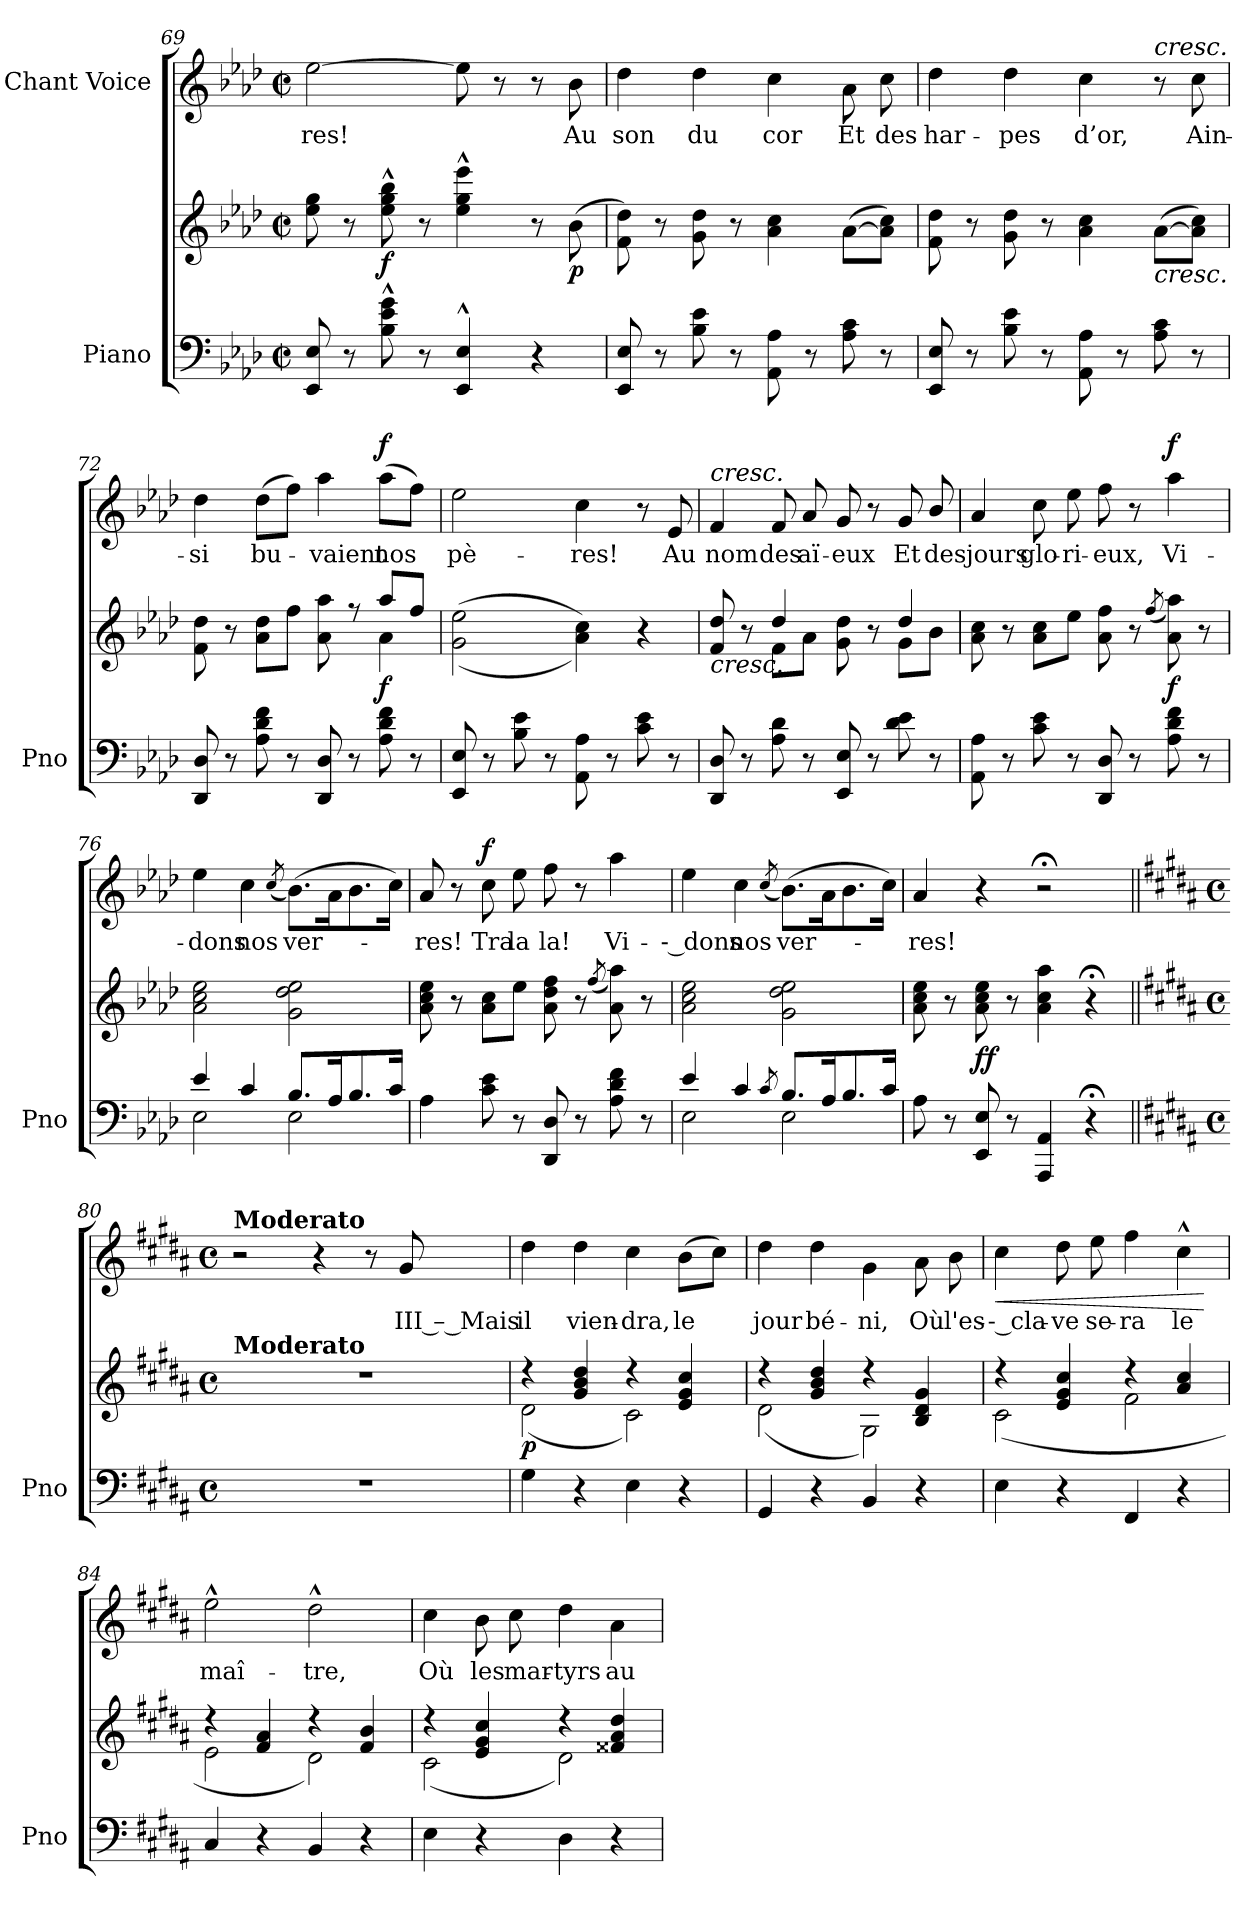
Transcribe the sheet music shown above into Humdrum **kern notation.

**kern	**kern	**dynam	**kern	**text	**dynam
*part2	*part2	*part2	*part1	*part1	*part1
*staff3	*staff2	*staff2/3	*staff1	*staff1	*staff1
*I"Piano	*	*	*I"Chant Voice	*	*
*I'Pno	*	*	*	*	*
*clefF4	*clefG2	*	*clefG2	*	*
*k[b-e-a-d-]	*k[b-e-a-d-]	*	*k[b-e-a-d-]	*	*
*M2/2	*M2/2	*	*M2/2	*	*
*met(c|)	*met(c|)	*	*met(c|)	*	*
=69	=69	=69	=69	=69	=69
!	!	!	!	!LO:LY:b	!
8EE-/ 8E-/	8ee-\ 8gg\	.	[2ee-\	-res!	.
8r	8r	.	.	.	.
!	!	!LO:DY:b	!	!	!
8B-\^^ 8e-\^^ 8g\^^	8ee-\^^ 8gg\^^ 8bb-\^^	f	.	.	.
8r	8r	.	.	.	.
4EE-/^^ 4E-/^^	4ee-\^^ 4gg\^^ 4eee-\^^	.	8ee-\]	.	.
.	.	.	8r	.	.
4r	8r	.	8r	.	.
!	!	!LO:DY:b	!	!LO:LY:b	!
.	(>8b-\	p	8b-\	Au	.
!!LO:LB:g=z
=70	=70	=70	=70	=70	=70
!	!	!	!	!LO:LY:b	!
8EE-/ 8E-/	8f\ 8dd-\)	.	4dd-\	son	.
8r	8r	.	.	.	.
!	!	!	!	!LO:LY:b	!
8B-\ 8e-\	8g\ 8dd-\	.	4dd-\	du	.
8r	8r	.	.	.	.
!	!	!	!	!LO:LY:b	!
8AA-\ 8A-\	4a-\ 4cc\	.	4cc\	cor	.
8r	.	.	.	.	.
!	!	!	!	!LO:LY:b	!
8A-\ 8c\	(>[8a-\L	.	8a-\	Et	.
!	!	!	!	!LO:LY:b	!
8r	8a-\] 8cc\J)	.	8cc\	des	.
=71	=71	=71	=71	=71	=71
!	!	!	!	!LO:LY:b	!
8EE-/ 8E-/	8f\ 8dd-\	.	4dd-\	har-	.
8r	8r	.	.	.	.
!	!	!	!	!LO:LY:b	!
8B-\ 8e-\	8g\ 8dd-\	.	4dd-\	-pes	.
8r	8r	.	.	.	.
!	!	!	!	!LO:LY:b	!
8AA-\ 8A-\	4a-\ 4cc\	.	4cc\	d’or,	.
8r	.	.	.	.	.
!	!	!	!LO:TX:a:i:t=cresc.	!	!
!	!LO:TX:b:i:t=cresc.	!	!	!	!
8A-\ 8c\	(>[8a-\L	.	8r	.	.
!	!	!	!	!LO:LY:b	!
8r	8a-\] 8cc\J)	.	8cc\	Ain-	.
=72	=72	=72	=72	=72	=72
*	*^	*	*	*	*
!	!	!	!	!	!LO:LY:b	!
8DD-/ 8D-/	4rddyy	8f\ 8dd-\	.	4dd-\	-si	.
8r	.	8r	.	.	.	.
!	!	!	!	!	!LO:LY:b	!
8A-\ 8d-\ 8f\	4rffyy	8a-\ 8dd-\L	.	(>8dd-\L	bu-	.
8r	.	8ff\J	.	8ff\J)	.	.
!	!	!	!	!	!LO:LY:b	!
8DD-/ 8D-/	4rffyy	8a-\ 8aa-\	.	4aa-\	-vaient	.
8r	.	8rff	.	.	.	.
!	!	!	!LO:DY:b	!	!LO:LY:b	!LO:DY:a
8A-\ 8d-\ 8f\	8aa-/L	4a-\	f	(>8aa-\L	nos	f
8r	8ff/J	.	.	8ff\J)	.	.
*	*v	*v	*	*	*	*
=73	=73	=73	=73	=73	=73
!	!	!	!	!LO:LY:b	!
8EE-/ 8E-/	(>(<2g\ 2ee-\	.	2ee-\	pè-	.
8r	.	.	.	.	.
8B-\ 8e-\	.	.	.	.	.
8r	.	.	.	.	.
!	!	!	!	!LO:LY:b	!
8AA-\ 8A-\	4a-\ 4cc\))	.	4cc\	-res!	.
8r	.	.	.	.	.
8c\ 8e-\	4r	.	8r	.	.
!	!	!	!	!LO:LY:b	!
8r	.	.	8e-/	Au	.
!!LO:LB:g=z
=74	=74	=74	=74	=74	=74
*	*^	*	*	*	*
!	!	!	!	!LO:TX:a:i:t=cresc.	!	!
!	!LO:TX:b:i:t=cresc.	!	!	!	!	!
!	!	!	!	!	!LO:LY:b	!
8DD-/ 8D-/	8f/ 8dd-/	4reyy	.	4f/	nom	.
8r	8r	.	.	.	.	.
!	!	!	!	!	!LO:LY:b	!
8A-\ 8d-\	4dd-/	8f\L	.	8f/	des	.
!	!	!	!	!	!LO:LY:b	!
8r	.	8a-\J	.	8a-/	aï-	.
!	!	!	!	!	!LO:LY:b	!
8EE-/ 8E-/	8g\ 8dd-\	4reyy	.	8g/	-eux	.
8r	8r	.	.	8r	.	.
!	!	!	!	!	!LO:LY:b	!
8d-\ 8e-\	4dd-/	8g\L	.	8g/	Et	.
!	!	!	!	!	!LO:LY:b	!
8r	.	8b-\J	.	8b-/	des	.
=75	=75	=75	=75	=75	=75	=75
!	!	!	!	!	!LO:LY:b	!
*	*v	*v	*	*	*	*
8AA-\ 8A-\	8a-\ 8cc\	.	4a-/	jours	.
8r	8r	.	.	.	.
!	!	!	!	!LO:LY:b	!
8c\ 8e-\	8a-\ 8cc\L	.	8cc\	glo-	.
!	!	!	!	!LO:LY:b	!
8r	8ee-\J	.	8ee-\	-ri-	.
!	!	!	!	!LO:LY:b	!
8DD-/ 8D-/	8a-\ 8ff\	.	8ff\	-eux,	.
8r	8r	.	8r	.	.
.	(<8qff/	.	.	.	.
!	!	!LO:DY:b	!	!LO:LY:b	!LO:DY:a
8A-\ 8d-\ 8f\	8a-\ 8aa-\)	f	4aa-\	Vi-	f
8r	8r	.	.	.	.
=76	=76	=76	=76	=76	=76
*^	*	*	*	*	*
!	!	!	!	!	!LO:LY:b	!
4e-/	2E-\	2a-\ 2cc\ 2ee-\	.	4ee-\	-dons	.
!	!	!	!	!	!LO:LY:b	!
4c/	.	.	.	4cc\	nos	.
.	.	.	.	(<8qcc/	.	.
!	!	!	!	!	!LO:LY:b	!
8.B-/L	2E-\	2g\ 2dd-\ 2ee-\	.	(>8.b-\L)	ver-	.
16A-/K	.	.	.	16a-\K	.	.
8.B-/	.	.	.	8.b-\	.	.
16c/Jk	.	.	.	16cc\Jk)	.	.
*v	*v	*	*	*	*	*
=77	=77	=77	=77	=77	=77
!	!	!	!	!LO:LY:b	!
4A-\	8a-\ 8cc\ 8ee-\	.	8a-/	-res!	.
.	8r	.	8r	.	.
!	!	!	!	!LO:LY:b	!LO:DY:a
8c\ 8e-\	8a-\ 8cc\L	.	8cc\	Tra	f
!	!	!	!	!LO:LY:b	!
8r	8ee-\J	.	8ee-\	la	.
!	!	!	!	!LO:LY:b	!
8DD-/ 8D-/	8a-\ 8dd-\ 8ff\	.	8ff\	la!	.
8r	8r	.	8r	.	.
.	(<8qff/	.	.	.	.
!	!	!	!	!LO:LY:b	!
8A-\ 8d-\ 8f\	8a-\ 8aa-\)	.	4aa-\	Vi-	.
8r	8r	.	.	.	.
!!LO:LB:g=z
=78	=78	=78	=78	=78	=78
*^	*	*	*	*	*
!	!	!	!	!	!LO:LY:b	!
4e-/	2E-\	2a-\ 2cc\ 2ee-\	.	4ee-\	-- dons	.
!	!	!	!	!	!LO:LY:b	!
4c/	.	.	.	4cc\	nos	.
8qc/	.	.	.	(<8qcc/	.	.
!	!	!	!	!	!LO:LY:b	!
8.B-/L	2E-\	2g\ 2dd-\ 2ee-\	.	(>8.b-\L)	ver-	.
16A-/K	.	.	.	16a-\K	.	.
8.B-/	.	.	.	8.b-\	.	.
16c/Jk	.	.	.	16cc\Jk)	.	.
*v	*v	*	*	*	*	*
=79	=79	=79	=79	=79	=79
!	!	!	!	!LO:LY:b	!
8A-\	8a-\ 8cc\ 8ee-\	.	4a-/	-res!	.
8r	8r	.	.	.	.
!	!	!LO:DY:b	!	!	!
8EE-/ 8E-/	8a-\ 8cc\ 8ee-\	ff	4r	.	.
8r	8r	.	.	.	.
4AAA-/ 4AA-/	4a-\ 4cc\ 4aa-\	.	2r;<	.	.
4r;<	4r;<	.	.	.	.
=80||	=80||	=80||	=80||	=80||	=80||
*k[f#c#g#d#a#]	*k[f#c#g#d#a#]	*	*k[f#c#g#d#a#]	*	*
*M4/4	*M4/4	*	*M4/4	*	*
*met(c)	*met(c)	*	*met(c)	*	*
!	!	!	!LO:TX:a:B:t=Moderato	!	!
!	!LO:TX:a:B:t=Moderato	!	!	!	!
1r	1r	.	2r	.	.
.	.	.	4r	.	.
.	.	.	8r	.	.
!	!	!	!	!LO:LY:b	!
.	.	.	8g#/	III – Mais	.
=81	=81	=81	=81	=81	=81
*	*^	*	*	*	*
!	!	!	!LO:DY:b	!	!LO:LY:b	!
4G#\	4r	(<2d#\	p	4dd#\	il	.
!	!	!	!	!	!LO:LY:b	!
4r	4g#/ 4b/ 4dd#/	.	.	4dd#\	vien-	.
!	!	!	!	!	!LO:LY:b	!
4E\	4r	2c#\)	.	4cc#\	-dra,	.
!	!	!	!	!	!LO:LY:b	!
4r	4e/ 4g#/ 4cc#/	.	.	(>8b\L	le	.
.	.	.	.	8cc#\J)	.	.
=82	=82	=82	=82	=82	=82	=82
!	!	!	!	!	!LO:LY:b	!
4GG#/	4r	(<2d#\	.	4dd#\	jour	.
!	!	!	!	!	!LO:LY:b	!
4r	4g#/ 4b/ 4dd#/	.	.	4dd#\	bé-	.
!	!	!	!	!	!LO:LY:b	!
4BB/	4r	2G#\)	.	4g#\	-ni,	.
!	!	!	!	!	!LO:LY:b	!
4r	4B/ 4d#/ 4g#/	.	.	8a#\	Où	.
!	!	!	!	!	!LO:LY:b	!
.	.	.	.	8b\	l'es-	.
!!LO:PB:g=z
=83	=83	=83	=83	=83	=83	=83
!	!	!	!	!	!LO:LY:b	!LO:HP:b
4E\	4r	(<2c#\	.	4cc#\	-- cla-	<
!	!	!	!	!	!LO:LY:b	!
4r	4e/ 4g#/ 4cc#/	.	.	8dd#\	-ve	.
!	!	!	!	!	!LO:LY:b	!
.	.	.	.	8ee\	se-	.
!	!	!	!	!	!LO:LY:b	!
4FF#/	4r	2f#\	.	4ff#\	-ra	.
!	!	!	!	!	!LO:LY:b	!
4r	4a#/ 4cc#/	.	.	4cc#^^\	le	.
*	*v	*v	*	*	*	*
.	.	.	.	.	[
=84	=84	=84	=84	=84	=84
*	*^	*	*	*	*
!	!	!	!	!	!LO:LY:b	!
4C#/	4r	2e\	.	2ee^^\	maî-	.
4r	4f#/ 4a#/	.	.	.	.	.
!	!	!	!	!	!LO:LY:b	!
4BB/	4r	2d#\)	.	2dd#^^\	-tre,	.
4r	4f#/ 4b/	.	.	.	.	.
=85	=85	=85	=85	=85	=85	=85
!	!	!	!	!	!LO:LY:b	!LO:DY:a
!	!	!	!	!	!	!LO:DY:n=1:a
4E\	4r	(<2c#\	.	4cc#\	Où	other-dynamics f
!	!	!	!	!	!LO:LY:b	!
4r	4e/ 4g#/ 4cc#/	.	.	8b\	les	.
!	!	!	!	!	!LO:LY:b	!
.	.	.	.	8cc#\	mar-	.
!	!	!	!	!	!LO:LY:b	!
4D#\	4r	2d#\)	.	4dd#\	-tyrs	.
!	!	!	!	!	!LO:LY:b	!
4r	4f##X/ 4a#/ 4dd#/	.	.	4a#\	au-	.
*	*v	*v	*	*	*	*
=	=	=	=	=	=
*-	*-	*-	*-	*-	*-
